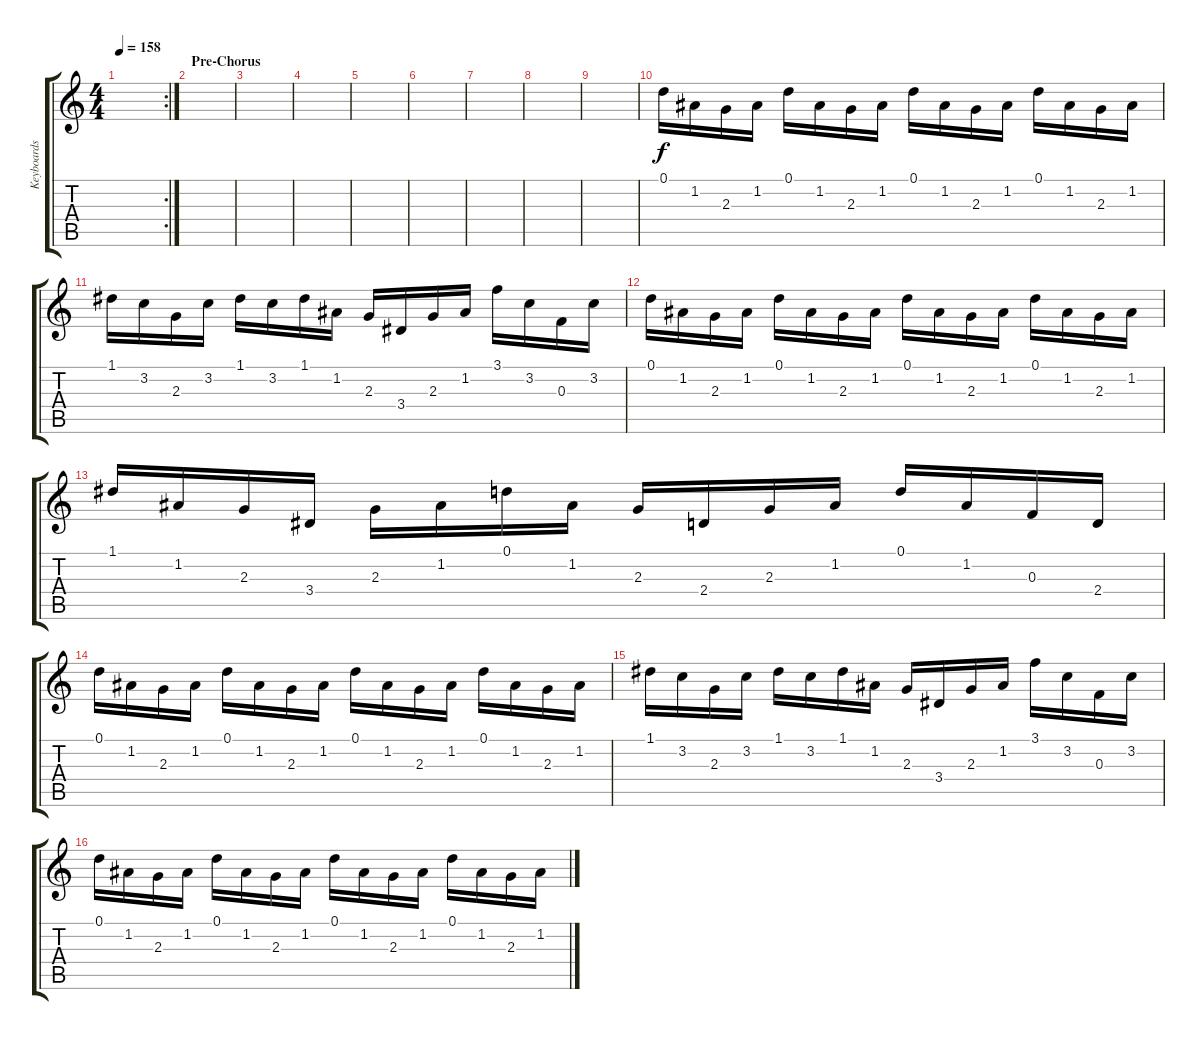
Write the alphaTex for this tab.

\track ("Keyboards" "Keyboards") {instrument fx5brightness}
\staff {score tabs}
\tuning (D5 A4 F4 C4 G3 D3) {hide}
\rc 2
\ts (4 4)
\tempo 158
\clef g2
\ks c
|
\section ("" "Pre-Chorus")
|
|
|
|
|
|
|
|
0.1.16{volume 10 balance 3 instrument fx5brightness} 1.2.16 2.3.16 1.2.16 0.1.16 1.2.16 2.3.16 1.2.16 0.1.16 1.2.16 2.3.16 1.2.16 0.1.16 1.2.16 2.3.16 1.2.16 |
1.1.16 3.2.16 2.3.16 3.2.16 1.1.16 3.2.16 1.1.16 1.2.16 2.3.16 3.4.16 2.3.16 1.2.16 3.1.16 3.2.16 0.3.16 3.2.16 |
0.1.16 1.2.16 2.3.16 1.2.16 0.1.16 1.2.16 2.3.16 1.2.16 0.1.16 1.2.16 2.3.16 1.2.16 0.1.16 1.2.16 2.3.16 1.2.16 |
1.1.16 1.2.16 2.3.16 3.4.16 2.3.16 1.2.16 0.1.16 1.2.16 2.3.16 2.4.16 2.3.16 1.2.16 0.1.16 1.2.16 0.3.16 2.4.16 |
0.1.16 1.2.16 2.3.16 1.2.16 0.1.16 1.2.16 2.3.16 1.2.16 0.1.16 1.2.16 2.3.16 1.2.16 0.1.16 1.2.16 2.3.16 1.2.16 |
1.1.16 3.2.16 2.3.16 3.2.16 1.1.16 3.2.16 1.1.16 1.2.16 2.3.16 3.4.16 2.3.16 1.2.16 3.1.16 3.2.16 0.3.16 3.2.16 |
0.1.16 1.2.16 2.3.16 1.2.16 0.1.16 1.2.16 2.3.16 1.2.16 0.1.16 1.2.16 2.3.16 1.2.16 0.1.16 1.2.16 2.3.16 1.2.16
